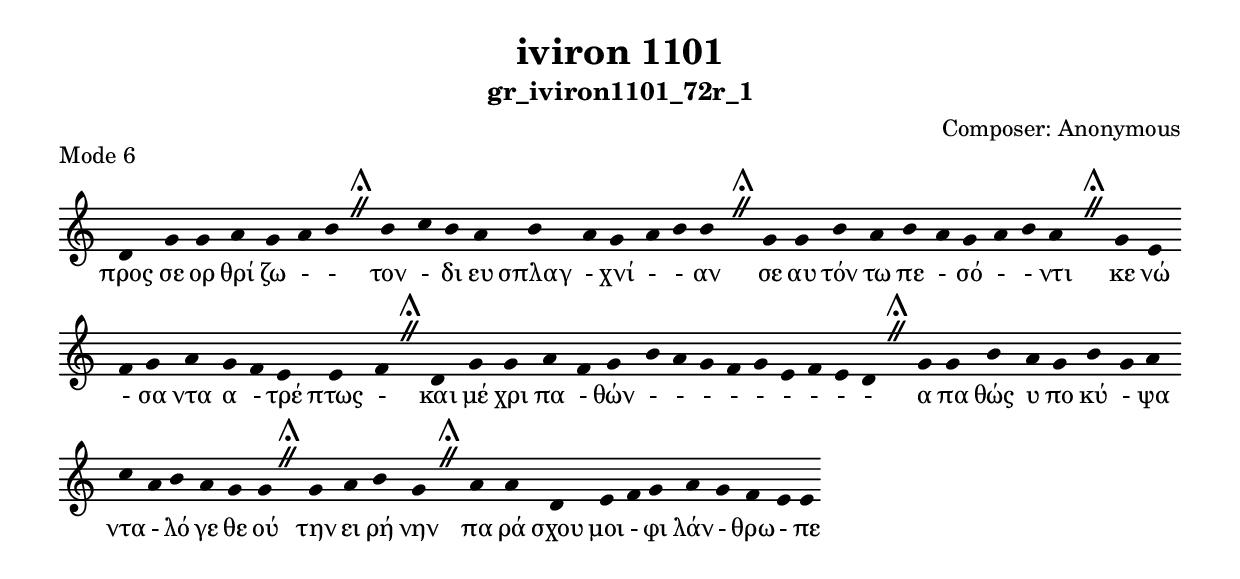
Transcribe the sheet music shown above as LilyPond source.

\include "gregorian.ly"

	\header {
 	  title = "iviron 1101"
	  subtitle = "gr_iviron1101_72r_1"
	  composer = "Composer: Αnonymous"
	  piece = "Mode 6"
	}

	chant = {
	  d'4 g'4 g'4 a'4 g'4 a'4 b'4 \divisioMaior
 b'4 c''4 b'4 a'4 b'4 a'4 g'4 a'4 b'4 b'4 \divisioMaior
 g'4 g'4 b'4 a'4 b'4 a'4 g'4 a'4 b'4 a'4 \divisioMaior
 g'4 e'4 f'4 g'4 a'4 g'4 f'4 e'4 e'4 f'4 \divisioMaior
 d'4 g'4 g'4 a'4 f'4 g'4 b'4 a'4 g'4 f'4 g'4 e'4 f'4 e'4 d'4 \divisioMaior
 g'4 g'4 b'4 a'4 g'4 b'4 g'4 a'4 c''4 a'4 b'4 a'4 g'4 g'4 \divisioMaior
 g'4 a'4 b'4 g'4 \divisioMaior
 a'4 a'4 d'4 e'4 f'4 g'4 a'4 g'4 f'4 e'4 e'4\finalis
	}

	verba = \lyricmode {προς σε ορ θρί ζω -  - 
τον - δι ευ σπλαγ - χνί -  - αν 
σε αυ τόν τω πε - σό -  - ντι 
κε νώ - σα ντα α - τρέ πτως - 
και μέ χρι πα - θών -  -  -  -  -  -  -  -  - 
α πα θώς υ πο κύ - ψα ντα - λό γε θε ού 
την ει ρή νην 
πα ρά σχου μοι - φι λάν - θρω - πε 
	}


	\score {
	  \new Staff <<
	  \new Voice = "melody" \chant
	  \new Lyrics = "one" \lyricsto melody \verba
	  >>
	  \layout {
	    \context {
	      \Staff
	      \remove "Time_signature_engraver"
	      \remove "Bar_engraver"
	    }
	    \context {
	      \Voice
	      \remove "Stem_engraver"
	    }
	  }
	}